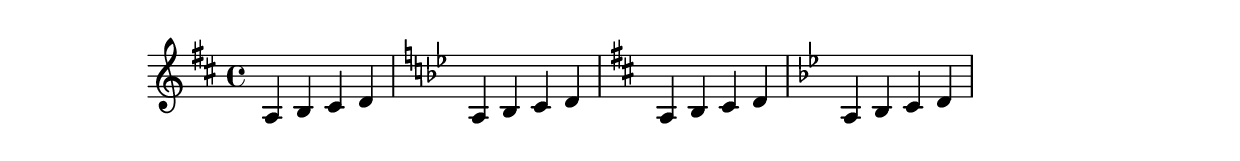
%% http://lsr.di.unimi.it/LSR/Item?id=341
%% see also http://lilypond.org/doc/v2.18/Documentation/snippets/pitches#pitches-preventing-natural-signs-from-being-printed-when-the-key-signature-changes

\relative c' {
  \key d \major
  a4 b cis d
  \key g \minor
  a4 bes c d
  \set Staff.printKeyCancellation = ##f
  \key d \major
  a4 b cis d
  \key g \minor
  a4 bes c d
}
